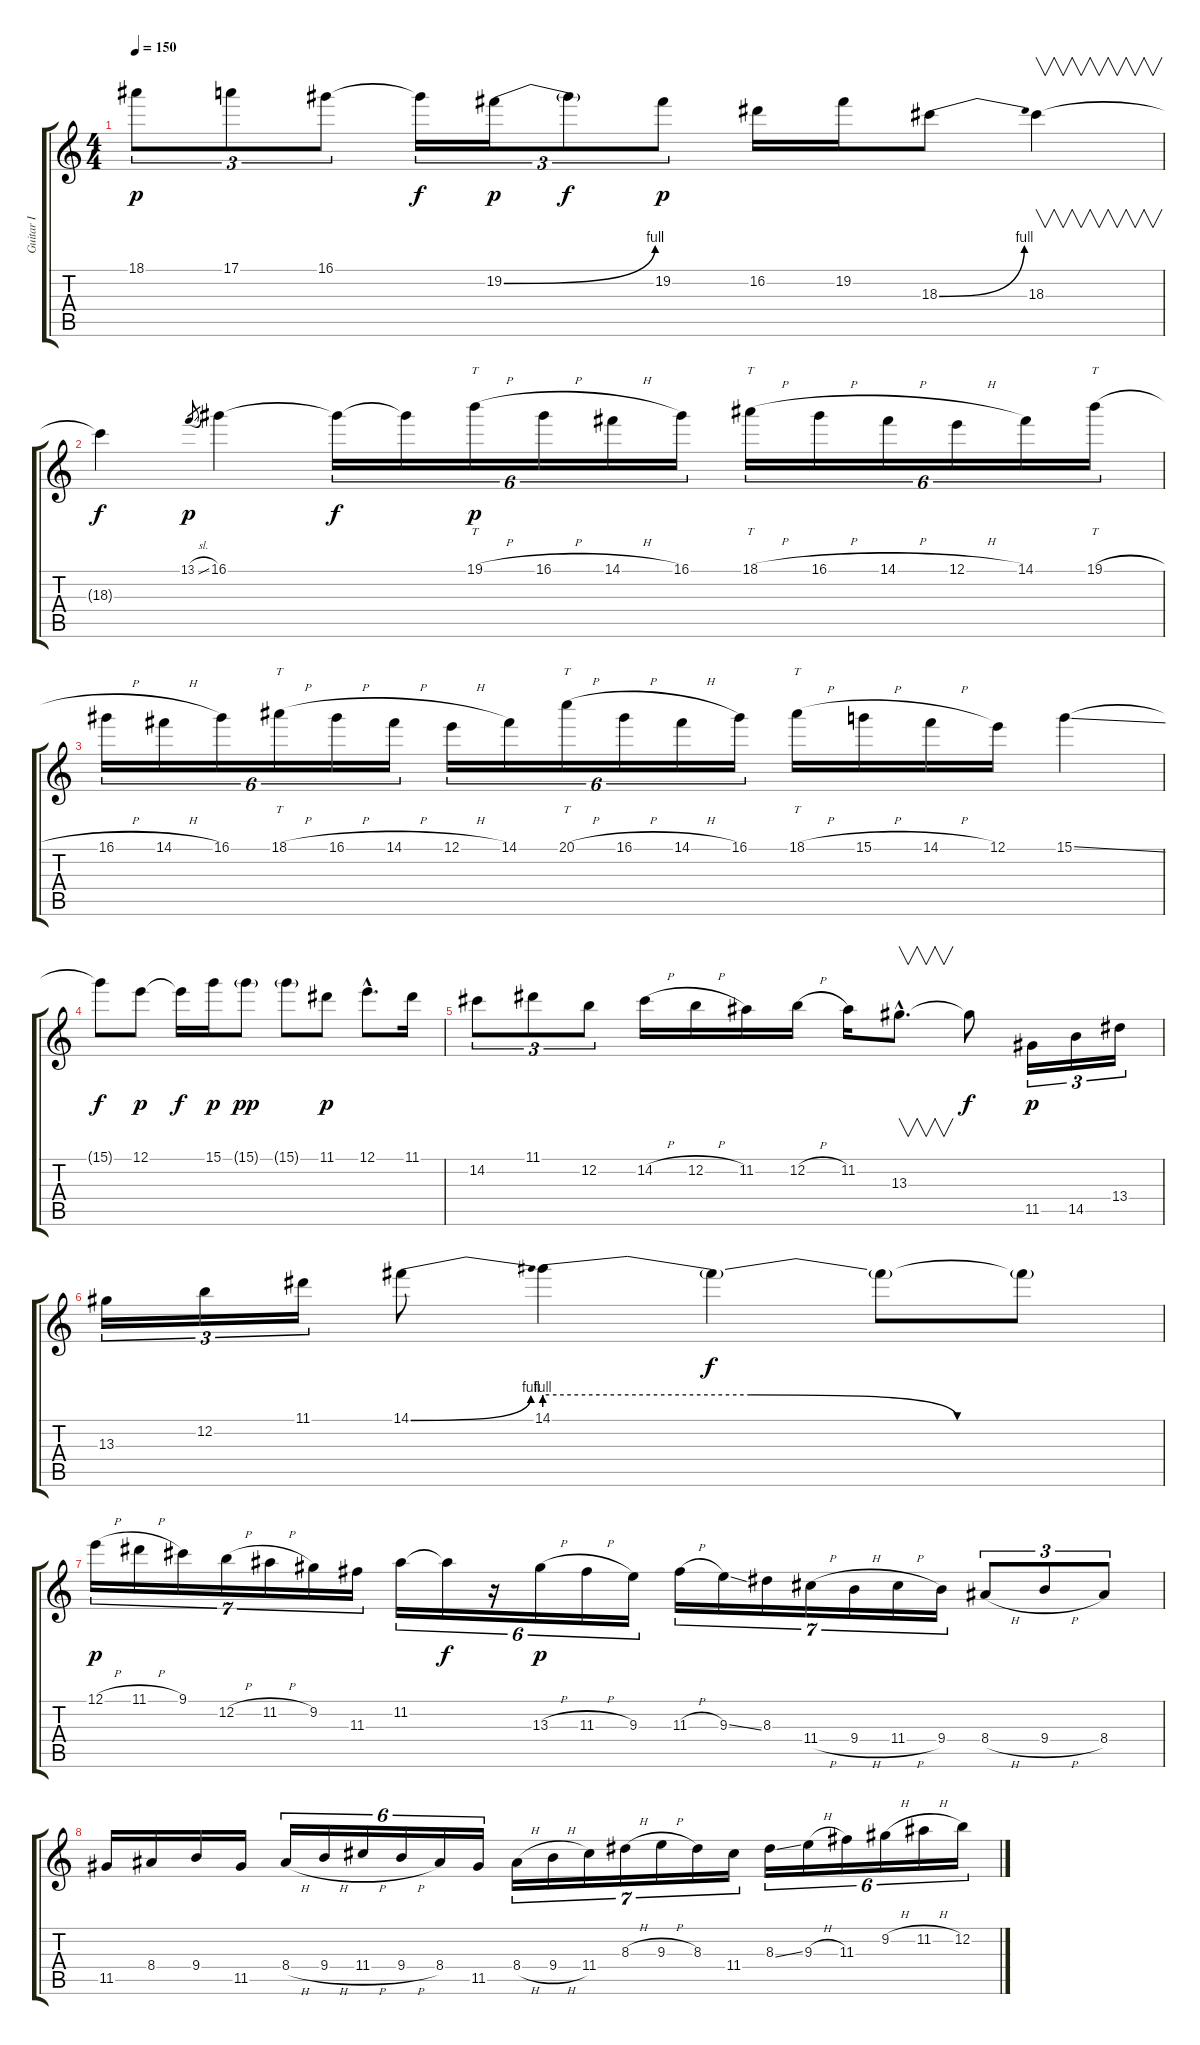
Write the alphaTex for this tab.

\track ("Guitar I" "Guitar I") {instrument overdrivenguitar}
\staff {score tabs}
\tuning (E4 B3 G3 D3 A2 E2) {hide}
\ts (4 4)
\tempo 150
\clef g2
\ks c
18.1.8{tu (3 2) dy p} 17.1.8{tu (3 2)} 16.1.8{tu (3 2)} 16.1{t}.16{tu (3 2) dy f} 19.2{be (bend 0 0 60 4)}.16{tu (3 2) dy p} 19.2{t}.8{tu (3 2) dy f} 19.2.8{tu (3 2) dy p} 16.2.16 19.2.16 18.3{be (bend 0 0 60 4)}.8 18.3.4{v} |
18.3{t}.4{dy f} 13.1{sl}.8{gr dy p} 16.1.4 16.1{t}.16{tu (6 4) dy f} 16.1{t}.16{tu (6 4)} 19.1{h}.16{tt tu (6 4) dy p} 16.1{h}.16{tu (6 4)} 14.1{h}.16{tu (6 4)} 16.1.16{tu (6 4)} 18.1{h}.16{tt tu (6 4)} 16.1{h}.16{tu (6 4)} 14.1{h}.16{tu (6 4)} 12.1{h}.16{tu (6 4)} 14.1.16{tu (6 4)} 19.1{h}.16{tt tu (6 4)} |
16.1{h}.16{tu (6 4)} 14.1{h}.16{tu (6 4)} 16.1.16{tu (6 4)} 18.1{h}.16{tt tu (6 4)} 16.1{h}.16{tu (6 4)} 14.1{h}.16{tu (6 4)} 12.1{h}.16{tu (6 4)} 14.1.16{tu (6 4)} 20.1{h}.16{tt tu (6 4)} 16.1{h}.16{tu (6 4)} 14.1{h}.16{tu (6 4)} 16.1.16{tu (6 4)} 18.1{h}.16{tt} 15.1{h}.16 14.1{h}.16 12.1.16 15.1{ss}.4 |
15.1{t}.8{dy f} 12.1.8{dy p} 12.1{t}.16{dy f} 15.1.16{dy p} 15.1{g}.8{dy pp} 15.1{g}.8 11.1.8{dy p} 12.1{hac}.8{d} 11.1.16 |
14.2.8{tu (3 2)} 11.1.8{tu (3 2)} 12.2.8{tu (3 2)} 14.2{h}.16 12.2{h}.16 11.2.16 12.2{h}.16 11.2.16 13.3{hac}.8{v d} 13.3{t}.8{dy f} 11.5.16{tu (3 2) dy p} 14.5.16{tu (3 2)} 13.4.16{tu (3 2)} |
13.3.16{tu (3 2)} 12.2.16{tu (3 2)} 11.1.16{tu (3 2)} 14.1{be (bend 0 0 60 4)}.8 14.1{be (custom 0 4 20 4 40 0 60 0)}.4 14.1{t}.4{dy f} 14.1{t}.8 14.1{t}.8 |
12.1{h}.16{tu (7 4) dy p} 11.1{h}.16{tu (7 4)} 9.1.16{tu (7 4)} 12.2{h}.16{tu (7 4)} 11.2{h}.16{tu (7 4)} 9.2.16{tu (7 4)} 11.3.16{tu (7 4)} 11.2.16{tu (6 4)} 11.2{t}.16{tu (6 4) dy f} r.16{tu (6 4)} 13.3{h}.16{tu (6 4) dy p} 11.3{h}.16{tu (6 4)} 9.3.16{tu (6 4)} 11.3{h}.16{tu (7 4)} 9.3{ss}.16{tu (7 4)} 8.3.16{tu (7 4)} 11.4{h}.16{tu (7 4)} 9.4{h}.16{tu (7 4)} 11.4{h}.16{tu (7 4)} 9.4.16{tu (7 4)} 8.4{h}.8{tu (3 2)} 9.4{h}.8{tu (3 2)} 8.4.8{tu (3 2)} |
11.5.16 8.4.16 9.4.16 11.5.16 8.4{h}.16{tu (6 4)} 9.4{h}.16{tu (6 4)} 11.4{h}.16{tu (6 4)} 9.4{h}.16{tu (6 4)} 8.4.16{tu (6 4)} 11.5.16{tu (6 4)} 8.4{h}.16{tu (7 4)} 9.4{h}.16{tu (7 4)} 11.4.16{tu (7 4)} 8.3{h}.16{tu (7 4)} 9.3{h}.16{tu (7 4)} 8.3.16{tu (7 4)} 11.4.16{tu (7 4)} 8.3{ss}.16{tu (6 4)} 9.3{h}.16{tu (6 4)} 11.3.16{tu (6 4)} 9.2{h}.16{tu (6 4)} 11.2{h}.16{tu (6 4)} 12.2.16{tu (6 4)}
